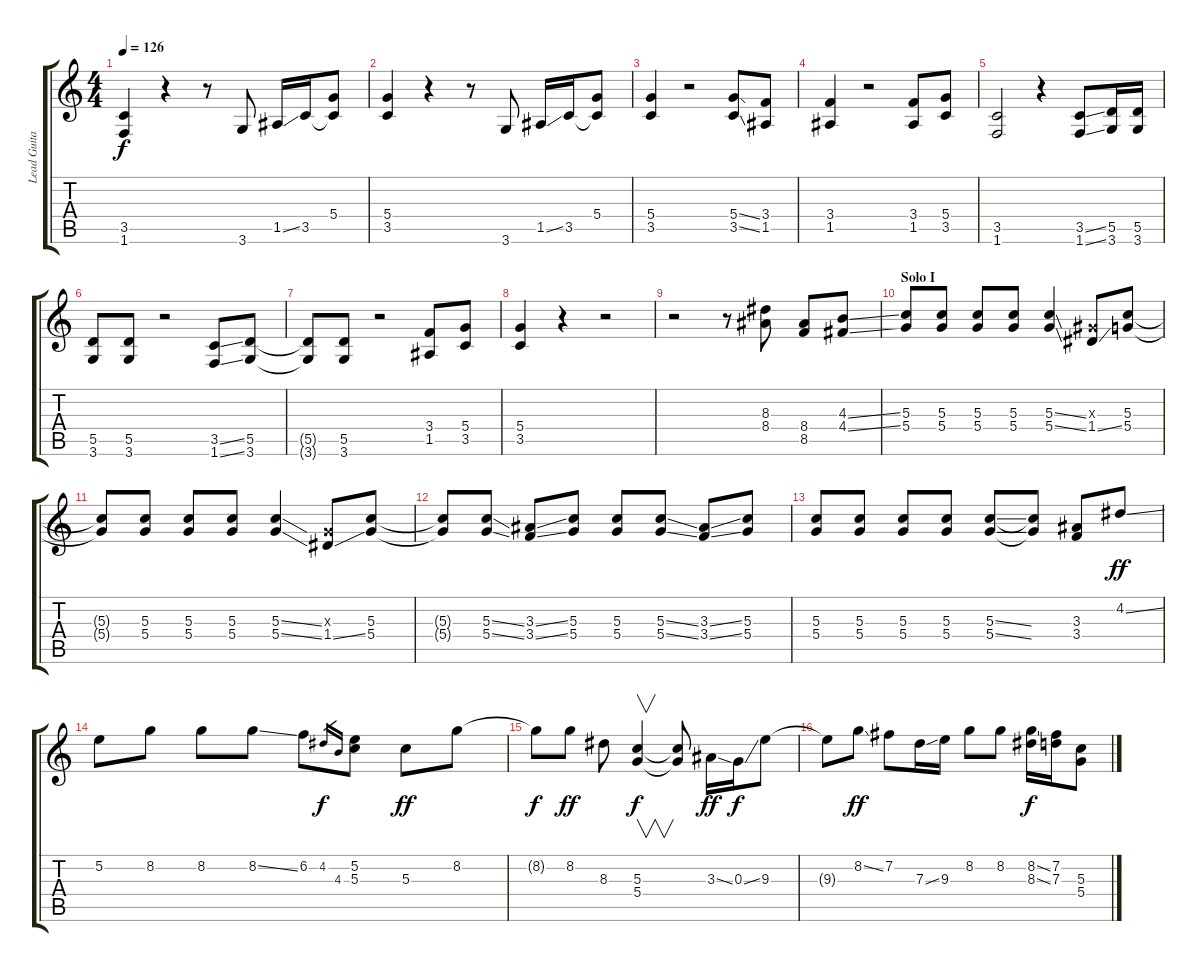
\track ("Lead Guitar" "Lead Guita") {instrument overdrivenguitar}
\staff {score tabs}
\tuning (E4 B3 G3 D3 A2 E2) {hide}
\ts (4 4)
\tempo 126
\clef g2
\ks c
(3.5 1.6).4{dy f} r.4 r.8 3.6.8 1.5{ss}.16 3.5.16 (5.4 3.5{t}).8 |
(5.4 3.5).4 r.4 r.8 3.6.8 1.5{ss}.16 3.5.16 (5.4 3.5{t}).8 |
(5.4 3.5).4 r.2 (5.4{ss} 3.5{ss}).8 (3.4 1.5).8 |
(3.4 1.5).4 r.2 (3.4 1.5).8 (5.4 3.5).8 |
(3.5 1.6).2 r.4 (3.5{ss} 1.6{ss}).8 (5.5 3.6).16 (5.5 3.6).16 |
(5.5 3.6).8 (5.5 3.6).8 r.2 (3.5{ss} 1.6{ss}).8 (5.5 3.6).8 |
(5.5{t} 3.6{t}).8 (5.5 3.6).8 r.2 (3.4 1.5).8 (5.4 3.5).8 |
(5.4 3.5).4 r.4 r.2 |
r.2 r.8 (8.3 8.4).8 (8.4 8.5).8 (4.3{ss} 4.4{ss}).8 |
\section ("" "Solo I")
(5.3 5.4).8 (5.3 5.4).8 (5.3 5.4).8 (5.3 5.4).8 (5.3{ss} 5.4{ss}).4 (1.3{x} 1.4{ss}).8 (5.3 5.4).8 |
(5.3{t} 5.4{t}).8 (5.3 5.4).8 (5.3 5.4).8 (5.3 5.4).8 (5.3{ss} 5.4{ss}).4 (0.3{x} 1.4{ss}).8 (5.3 5.4).8 |
(5.3{t} 5.4{t}).8 (5.3{ss} 5.4{ss}).8 (3.3{ss} 3.4{ss}).8 (5.3 5.4).8 (5.3 5.4).8 (5.3{ss} 5.4{ss}).8 (3.3{ss} 3.4{ss}).8 (5.3 5.4).8 |
(5.3 5.4).8 (5.3 5.4).8 (5.3 5.4).8 (5.3 5.4).8 (5.3{ss} 5.4{ss}).8 (5.3{t} 5.4{t}).8 (3.3 3.4).8 4.2{ss}.8{dy ff} |
5.2.8 8.2.8 8.2.8 8.2{ss}.8 6.2.8 4.2.16{gr dy f} 4.3.16{gr} (5.2 5.3).8 5.3.8{dy ff} 8.2.8 |
8.2{t}.8{dy f} 8.2.8{dy ff} 8.3.8 (5.3 5.4).4{v dy f} (5.3{t} 5.4{t}).8 3.3{ss}.16{dy ff} 0.3{ss}.16{dy f} 9.3.8 |
9.3{t}.8 8.2{ss}.8{dy ff} 7.2.8 7.3{ss}.16 9.3.16 8.2.8 8.2.8 (8.2{ss} 8.3{ss}).16{dy f} (7.2 7.3).16 (5.3 5.4).8
